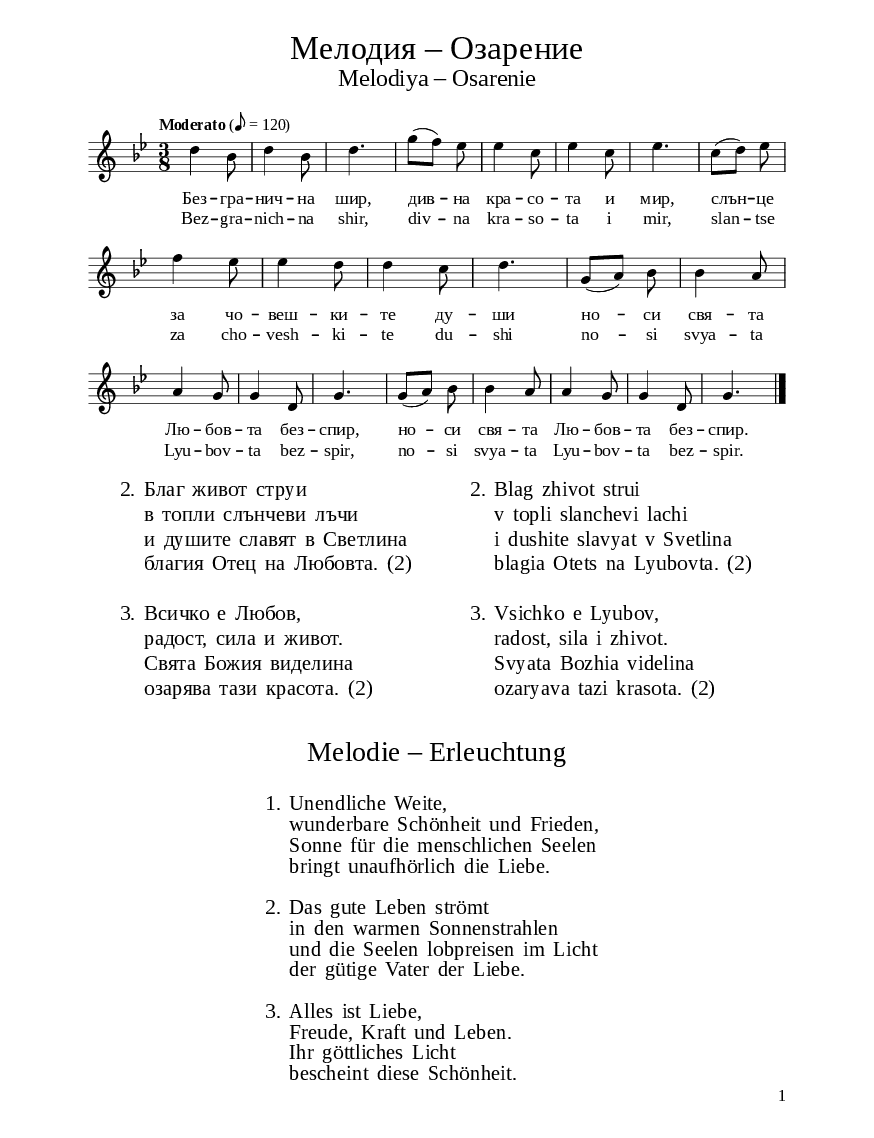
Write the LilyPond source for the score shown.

\version "2.24.0"

% include paper part and global functions
\include "include/globals.ily"

\bookpart {
  \include "include/bookpart-paper.ily"
  \score {
    \include "include/score-layout.ily"

    \new Voice \absolute {
      \clef treble
      \key bes \major
      \time 3/8
      \tempoFunc "Moderato" 8 "120"
      \autoBeamOff
      d''4 bes'8 | % 2
      d''4 bes'8 | % 3
      d''4. | % 4
      g''8 ( [ f''8 ) ] es''8 | % 5
      es''4 c''8 | % 6
      es''4 c''8 | % 7
      es''4. | % 8
      c''8 ( [ d''8 ) ] es''8 \break | % 9
      f''4 es''8 |
      es''4 d''8 | % 11
      d''4 c''8 | % 12
      d''4. | % 13
      g'8 ( [  a'8 ) ] bes'8 | % 14
      bes'4  a'8 \break | % 15
      a'4  g'8 | % 16
      g'4  d'8 | % 17
      g'4. | % 18
      g'8 ( [  a'8 ) ] bes'8 | % 19
      bes'4  a'8 |
      a'4  g'8 | % 21
      g'4  d'8 | % 22
      g'4. \bar "|."
    }

    \addlyrics {
      Без -- гра -- нич -- на шир, див
      -- на кра -- со -- та и мир,
      слън -- це за чо -- веш -- ки --
      те ду -- ши но -- си свя -- та
      Лю -- бов -- та без -- спир, но --
      си свя -- та Лю -- бов -- та без --
      спир.}
      \addlyrics {
        Bez -- gra -- nich -- na shir, div
        -- na kra -- so -- ta i mir,
        slan -- tse za cho -- vesh -- ki --
        te du -- shi no -- si svya -- ta
        Lyu -- bov -- ta bez -- spir, no --
        si svya -- ta Lyu -- bov -- ta bez --
        spir.}

        \header {
          title = \titleFunc "Мелодия – Озарение" "Melodiya – Osarenie"
        }

        \midi{}

      } % score

      \markup \fontsize #bgCoupletFontSize {
        \hspace #3
        \override #`(baseline-skip . ,bgCoupletBaselineSkip)
        \column {

          \line {   2.  Благ живот струи }
          \line {   "   " в топли слънчеви лъчи }
          \line {   "   " и душите славят в Светлина }
          \line {   "   " благия Отец на Любовта. (2) }
          \line {   "   " }
          \line {   3. Всичко е Любов, }
          \line {   "   " радост, сила и живот. }
          \line {   "   " Свята Божия виделина }
          \line {   "   " озарява тази красота. (2)}
        }

        \hspace #5
        \override #`(baseline-skip . ,bgCoupletBaselineSkip)
        \column {
          \line {   2. Blag zhivot strui }
          \line {   "   " v topli slanchevi lachi }
          \line {   "   " i dushite slavyat v Svetlina }
          \line {   "   " blagia Otets na Lyubovta. (2) }
          \line {   "   " }
          \line {   3. Vsichko e Lyubov, }
          \line {   "   " radost, sila i zhivot. }
          \line {   "   " Svyata Bozhia videlina }
          \line {   "   " ozaryava tazi krasota. (2)}
        } %column
      } % markup

    

    \markup \empty-two
      % include foreign translation(s) of the song
      \version "2.24.0"

\markup \fill-line { \fontsize #deTitleFontSize "Melodie – Erleuchtung" }
\markup \null
\markup \null
\markup \fontsize #deCoupletFontSize {
  \hspace #17
  \override #`(baseline-skip . ,deCoupletBaselineSkip)

  \column {
    \line { " " }

    \line { 1. Unendliche Weite, }

    \line {   "   " wunderbare Schönheit und Frieden, }

    \line {   "   " Sonne für die menschlichen Seelen }

    \line {   "   " bringt unaufhörlich die Liebe. }
    \line {   "   " }
    \line {2. Das gute Leben strömt }

    \line {   "   " in den warmen Sonnenstrahlen }

    \line {   "   " und die Seelen lobpreisen im Licht }

    \line {   "   " der gütige Vater der Liebe. }
    \line {   "   " }

    \line {3. Alles ist Liebe, }

    \line {   "   " Freude, Kraft und Leben. }

    \line {   "   " Ihr göttliches Licht }

    \line {   "   " bescheint diese Schönheit. }

  }
}


    } % bookpart

    % Più mosso
    %
